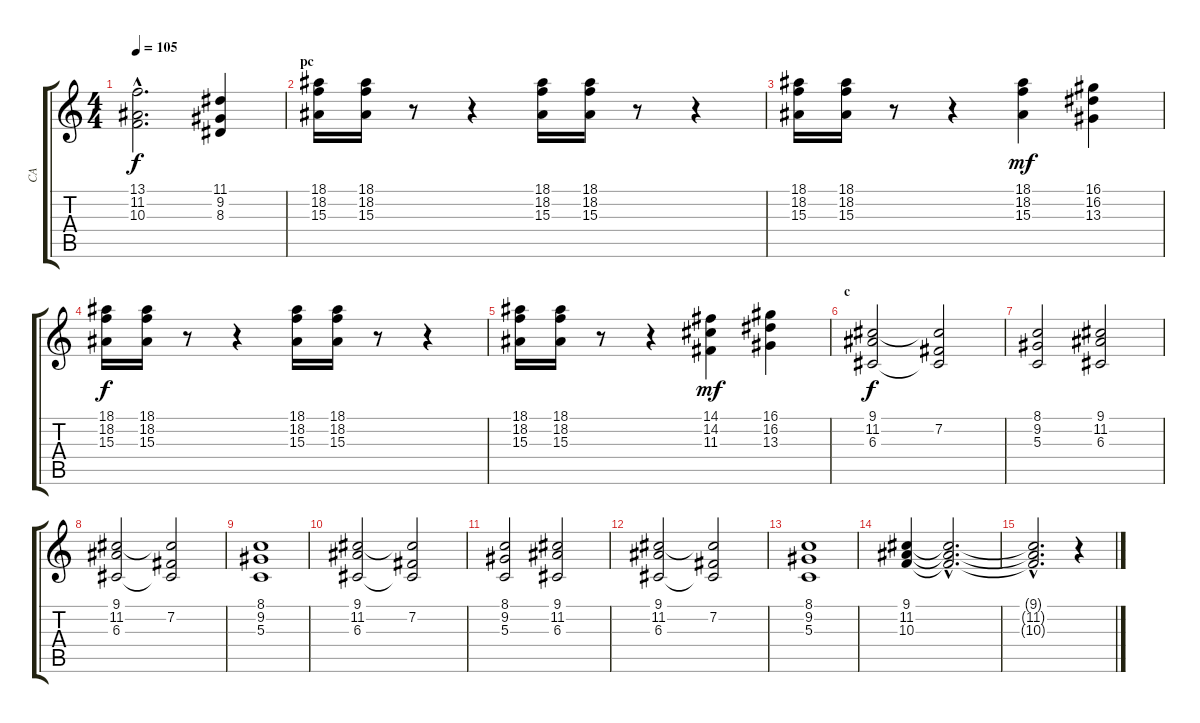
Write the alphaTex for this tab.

\track ("CA" "CA") {instrument choiraahs}
\staff {score tabs}
\tuning (E4 B3 G3 D3 A2 E2) {hide}
\ts (4 4)
\tempo 105
\clef g2
\ks c
(13.1{hac} 11.2{hac} 10.3{hac}).2{d dy f} (11.1 9.2 8.3).4 |
\section ("" "pc")
(18.1 18.2 15.3).16 (18.1 18.2 15.3).16 r.8 r.4 (18.1 18.2 15.3).16 (18.1 18.2 15.3).16 r.8 r.4 |
(18.1 18.2 15.3).16 (18.1 18.2 15.3).16 r.8 r.4 (18.1 18.2 15.3).4{dy mf} (16.1 16.2 13.3).4 |
(18.1 18.2 15.3).16{dy f} (18.1 18.2 15.3).16 r.8 r.4 (18.1 18.2 15.3).16 (18.1 18.2 15.3).16 r.8 r.4 |
(18.1 18.2 15.3).16 (18.1 18.2 15.3).16 r.8 r.4 (14.1 14.2 11.3).4{dy mf} (16.1 16.2 13.3).4 |
\section ("" "c")
(9.1 11.2 6.3).2{dy f} (9.1{t} 7.2 6.3{t}).2 |
(8.1 9.2 5.3).2 (9.1 11.2 6.3).2 |
(9.1 11.2 6.3).2 (9.1{t} 7.2 6.3{t}).2 |
(8.1 9.2 5.3).1 |
(9.1 11.2 6.3).2 (9.1{t} 7.2 6.3{t}).2 |
(8.1 9.2 5.3).2 (9.1 11.2 6.3).2 |
(9.1 11.2 6.3).2 (9.1{t} 7.2 6.3{t}).2 |
(8.1 9.2 5.3).1 |
\section ("" "")
(9.1 11.2 10.3).4 (9.1{hac t} 11.2{hac t} 10.3{hac t}).2{d volume 0} |
(9.1{hac t} 11.2{hac t} 10.3{hac t}).2{d} r.4{volume 10}
